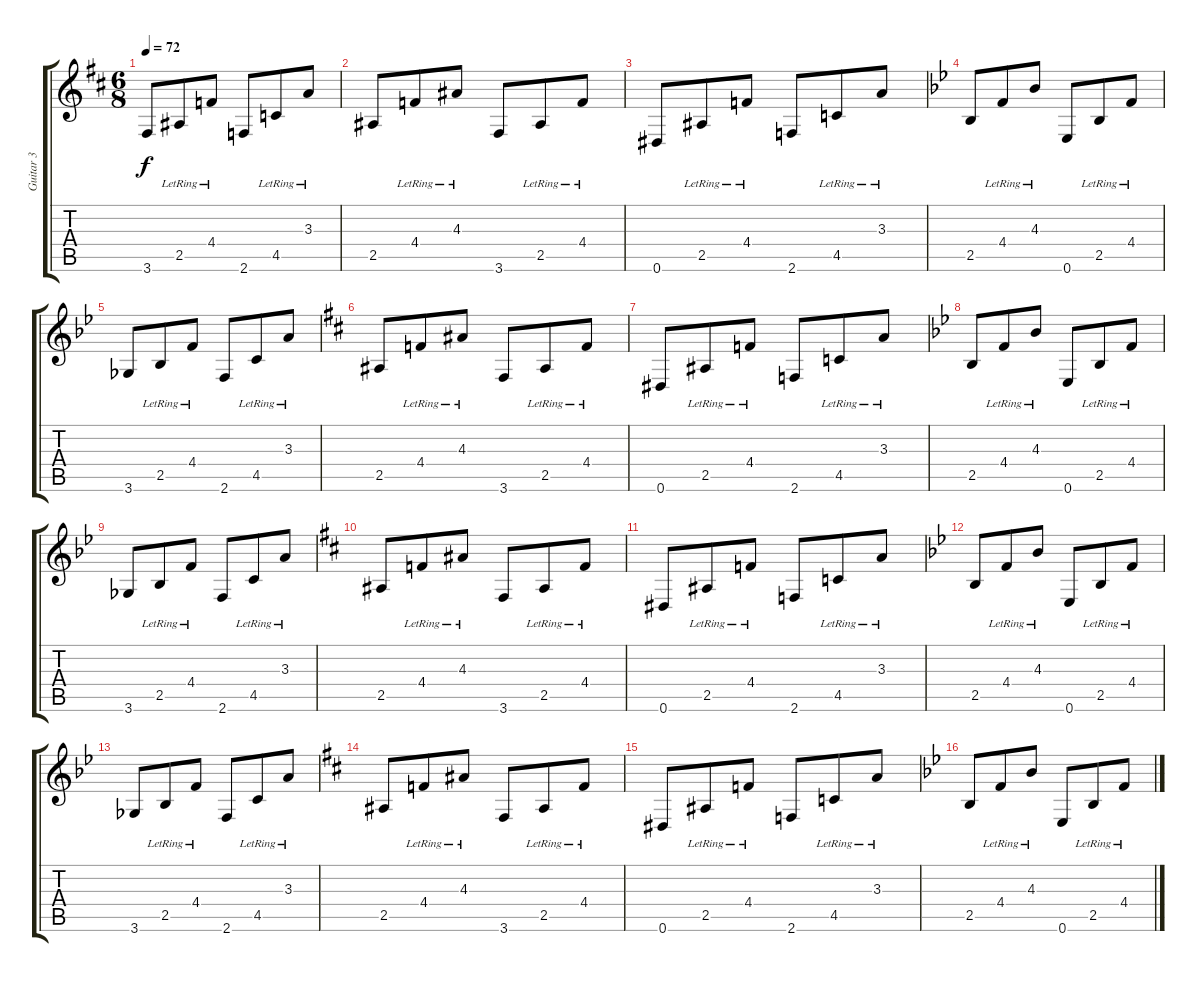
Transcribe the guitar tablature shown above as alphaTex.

\track ("Guitar 3" "Guitar 3") {instrument distortionguitar}
\staff {score tabs}
\tuning (Eb4 Bb3 Gb3 Db3 Ab2 Eb2) {hide}
\ts (6 8)
\tempo 72
\clef g2
\ks d
3.6.8{dy f} 2.5{lr}.8 4.4{lr}.8 2.6.8 4.5{lr}.8 3.3{lr}.8 |
2.5.8 4.4{lr}.8 4.3{lr}.8 3.6.8 2.5{lr}.8 4.4{lr}.8 |
0.6.8 2.5{lr}.8 4.4{lr}.8 2.6.8 4.5{lr}.8 3.3{lr}.8 |
\ks bb
2.5.8 4.4{lr}.8 4.3{lr}.8 0.6.8 2.5{lr}.8 4.4{lr}.8 |
3.6.8 2.5{lr}.8 4.4{lr}.8 2.6.8 4.5{lr}.8 3.3{lr}.8 |
\ks d
2.5.8 4.4{lr}.8 4.3{lr}.8 3.6.8 2.5{lr}.8 4.4{lr}.8 |
0.6.8 2.5{lr}.8 4.4{lr}.8 2.6.8 4.5{lr}.8 3.3{lr}.8 |
\ks bb
2.5.8 4.4{lr}.8 4.3{lr}.8 0.6.8 2.5{lr}.8 4.4{lr}.8 |
3.6.8 2.5{lr}.8 4.4{lr}.8 2.6.8 4.5{lr}.8 3.3{lr}.8 |
\ks d
2.5.8 4.4{lr}.8 4.3{lr}.8 3.6.8 2.5{lr}.8 4.4{lr}.8 |
0.6.8 2.5{lr}.8 4.4{lr}.8 2.6.8 4.5{lr}.8 3.3{lr}.8 |
\ks bb
2.5.8 4.4{lr}.8 4.3{lr}.8 0.6.8 2.5{lr}.8 4.4{lr}.8 |
3.6.8 2.5{lr}.8 4.4{lr}.8 2.6.8 4.5{lr}.8 3.3{lr}.8 |
\ks d
2.5.8 4.4{lr}.8 4.3{lr}.8 3.6.8 2.5{lr}.8 4.4{lr}.8 |
0.6.8 2.5{lr}.8 4.4{lr}.8 2.6.8 4.5{lr}.8 3.3{lr}.8 |
\ks bb
2.5.8 4.4{lr}.8 4.3{lr}.8 0.6.8 2.5{lr}.8 4.4{lr}.8
